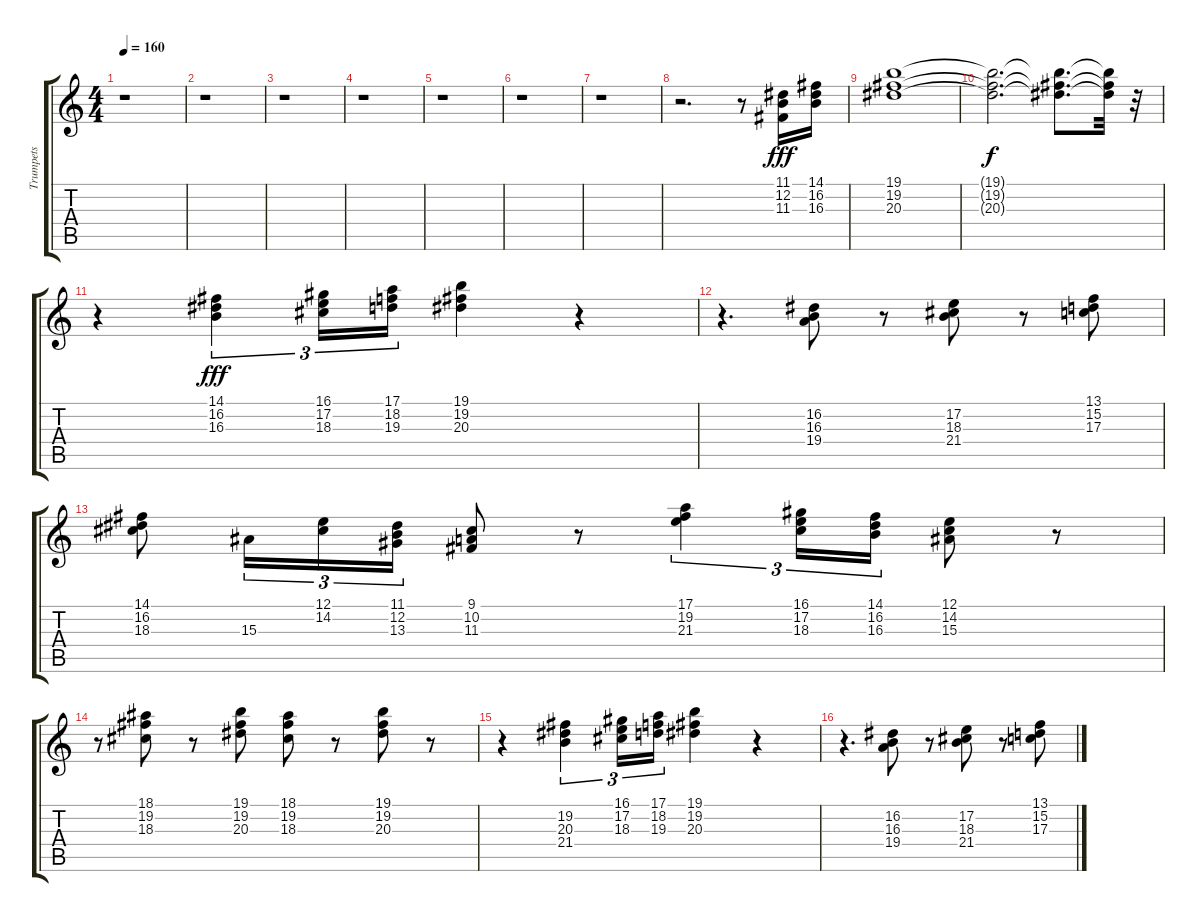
\track ("Trumpets" "Trumpets") {instrument trumpet}
\staff {score tabs}
\tuning (E4 B3 G3 D3 A2 E2) {hide}
\ts (4 4)
\tempo 160
\clef g2
\ks c
r.1{dy f} |
r.1 |
r.1 |
r.1 |
r.1 |
r.1 |
r.1 |
r.2{d} r.8 (11.1 12.2 11.3).16{dy fff} (14.1 16.2 16.3).16 |
(19.1 19.2 20.3).1 |
(19.1{t} 19.2{t} 20.3{t}).2{d dy f} (19.1{t} 19.2{t} 20.3{t}).8{d} (19.1{t} 19.2{t} 20.3{t}).32 r.32 |
r.4 (14.1 16.2 16.3).4{tu (3 2) dy fff} (16.1 17.2 18.3).16{tu (3 2)} (17.1 18.2 19.3).16{tu (3 2)} (19.1 19.2 20.3).4 r.4 |
r.4{d} (16.2 16.3 19.4).8 r.8 (17.2 18.3 21.4).8 r.8 (13.1 15.2 17.3).8 |
(14.1 16.2 18.3).8 15.3.16{tu (3 2)} (12.1 14.2).16{tu (3 2)} (11.1 12.2 13.3).16{tu (3 2)} (9.1 10.2 11.3).8 r.8 (17.1 19.2 21.3).4{tu (3 2)} (16.1 17.2 18.3).16{tu (3 2)} (14.1 16.2 16.3).16{tu (3 2)} (12.1 14.2 15.3).8 r.8 |
r.8 (18.1 19.2 18.3).8 r.8 (19.1 19.2 20.3).8 (18.1 19.2 18.3).8 r.8 (19.1 19.2 20.3).8 r.8 |
r.4 (19.2 20.3 21.4).4{tu (3 2)} (16.1 17.2 18.3).16{tu (3 2)} (17.1 18.2 19.3).16{tu (3 2)} (19.1 19.2 20.3).4 r.4 |
r.4{d} (16.2 16.3 19.4).8 r.8 (17.2 18.3 21.4).8 r.8 (13.1 15.2 17.3).8
